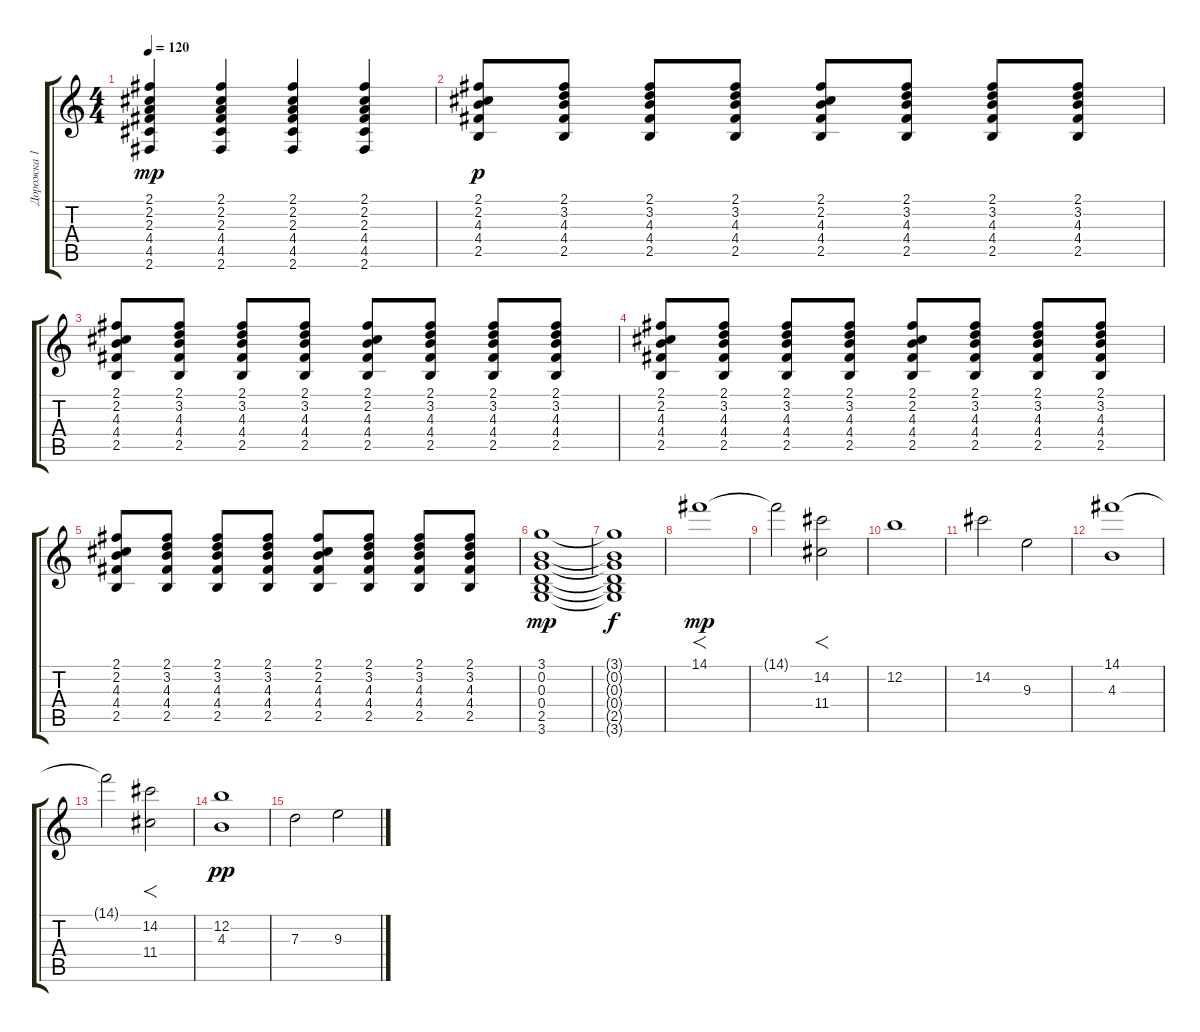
\track ("Дорожка 1" "Дорожка 1") {instrument overdrivenguitar}
\staff {score tabs}
\tuning (E4 B3 G3 D3 A2 E2) {hide}
\ts (4 4)
\tempo 120
\clef g2
\ks c
(2.1 2.2 2.3 4.4 4.5 2.6).4{dy mp} (2.1 2.2 2.3 4.4 4.5 2.6).4 (2.1 2.2 2.3 4.4 4.5 2.6).4 (2.1 2.2 2.3 4.4 4.5 2.6).4 |
(2.1 2.2 4.3 4.4 2.5).8{dy p} (2.1 3.2 4.3 4.4 2.5).8 (2.1 3.2 4.3 4.4 2.5).8 (2.1 3.2 4.3 4.4 2.5).8 (2.1 2.2 4.3 4.4 2.5).8 (2.1 3.2 4.3 4.4 2.5).8 (2.1 3.2 4.3 4.4 2.5).8 (2.1 3.2 4.3 4.4 2.5).8 |
(2.1 2.2 4.3 4.4 2.5).8 (2.1 3.2 4.3 4.4 2.5).8 (2.1 3.2 4.3 4.4 2.5).8 (2.1 3.2 4.3 4.4 2.5).8 (2.1 2.2 4.3 4.4 2.5).8 (2.1 3.2 4.3 4.4 2.5).8 (2.1 3.2 4.3 4.4 2.5).8 (2.1 3.2 4.3 4.4 2.5).8 |
(2.1 2.2 4.3 4.4 2.5).8 (2.1 3.2 4.3 4.4 2.5).8 (2.1 3.2 4.3 4.4 2.5).8 (2.1 3.2 4.3 4.4 2.5).8 (2.1 2.2 4.3 4.4 2.5).8 (2.1 3.2 4.3 4.4 2.5).8 (2.1 3.2 4.3 4.4 2.5).8 (2.1 3.2 4.3 4.4 2.5).8 |
(2.1 2.2 4.3 4.4 2.5).8 (2.1 3.2 4.3 4.4 2.5).8 (2.1 3.2 4.3 4.4 2.5).8 (2.1 3.2 4.3 4.4 2.5).8 (2.1 2.2 4.3 4.4 2.5).8 (2.1 3.2 4.3 4.4 2.5).8 (2.1 3.2 4.3 4.4 2.5).8 (2.1 3.2 4.3 4.4 2.5).8 |
(3.1 0.2 0.3 0.4 2.5 3.6).1{dy mp} |
(3.1{t} 0.2{t} 0.3{t} 0.4{t} 2.5{t} 3.6{t}).1{dy f} |
14.1.1{f dy mp} |
14.1{t}.2 (14.2 11.4).2{f} |
12.2.1 |
14.2.2 9.3.2 |
(14.1 4.3).1 |
14.1{t}.2 (14.2 11.4).2{f} |
(12.2 4.3).1{dy pp} |
7.3.2 9.3.2
